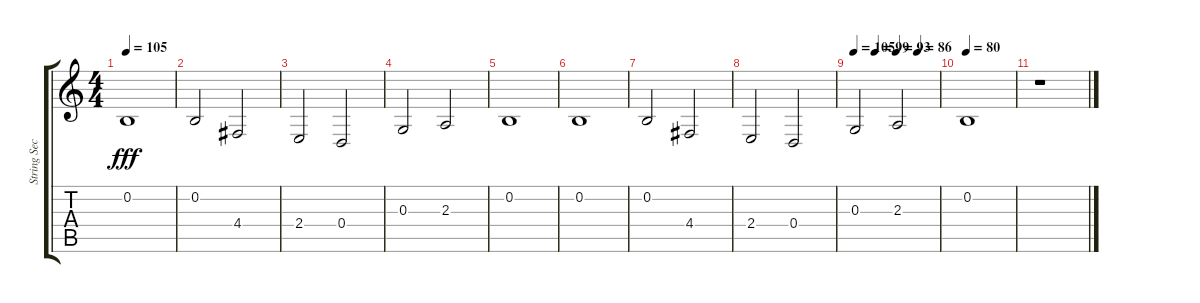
\track ("String Section" "String Sec") {instrument tremolostrings}
\staff {score tabs}
\tuning (E4 B3 G3 D3 A2 E2) {hide}
\ts (4 4)
\tempo 105
\clef g2
\ks c
0.2.1{dy fff} |
0.2.2 4.4.2 |
2.4.2 0.4.2 |
0.3.2 2.3.2 |
0.2.1 |
0.2.1 |
0.2.2 4.4.2 |
2.4.2 0.4.2 |
\tempo 105
\tempo (99 0.25)
\tempo (93 0.5)
\tempo (86 0.75)
0.3.2 2.3.2 |
\tempo 80
0.2.1 |
r.1
